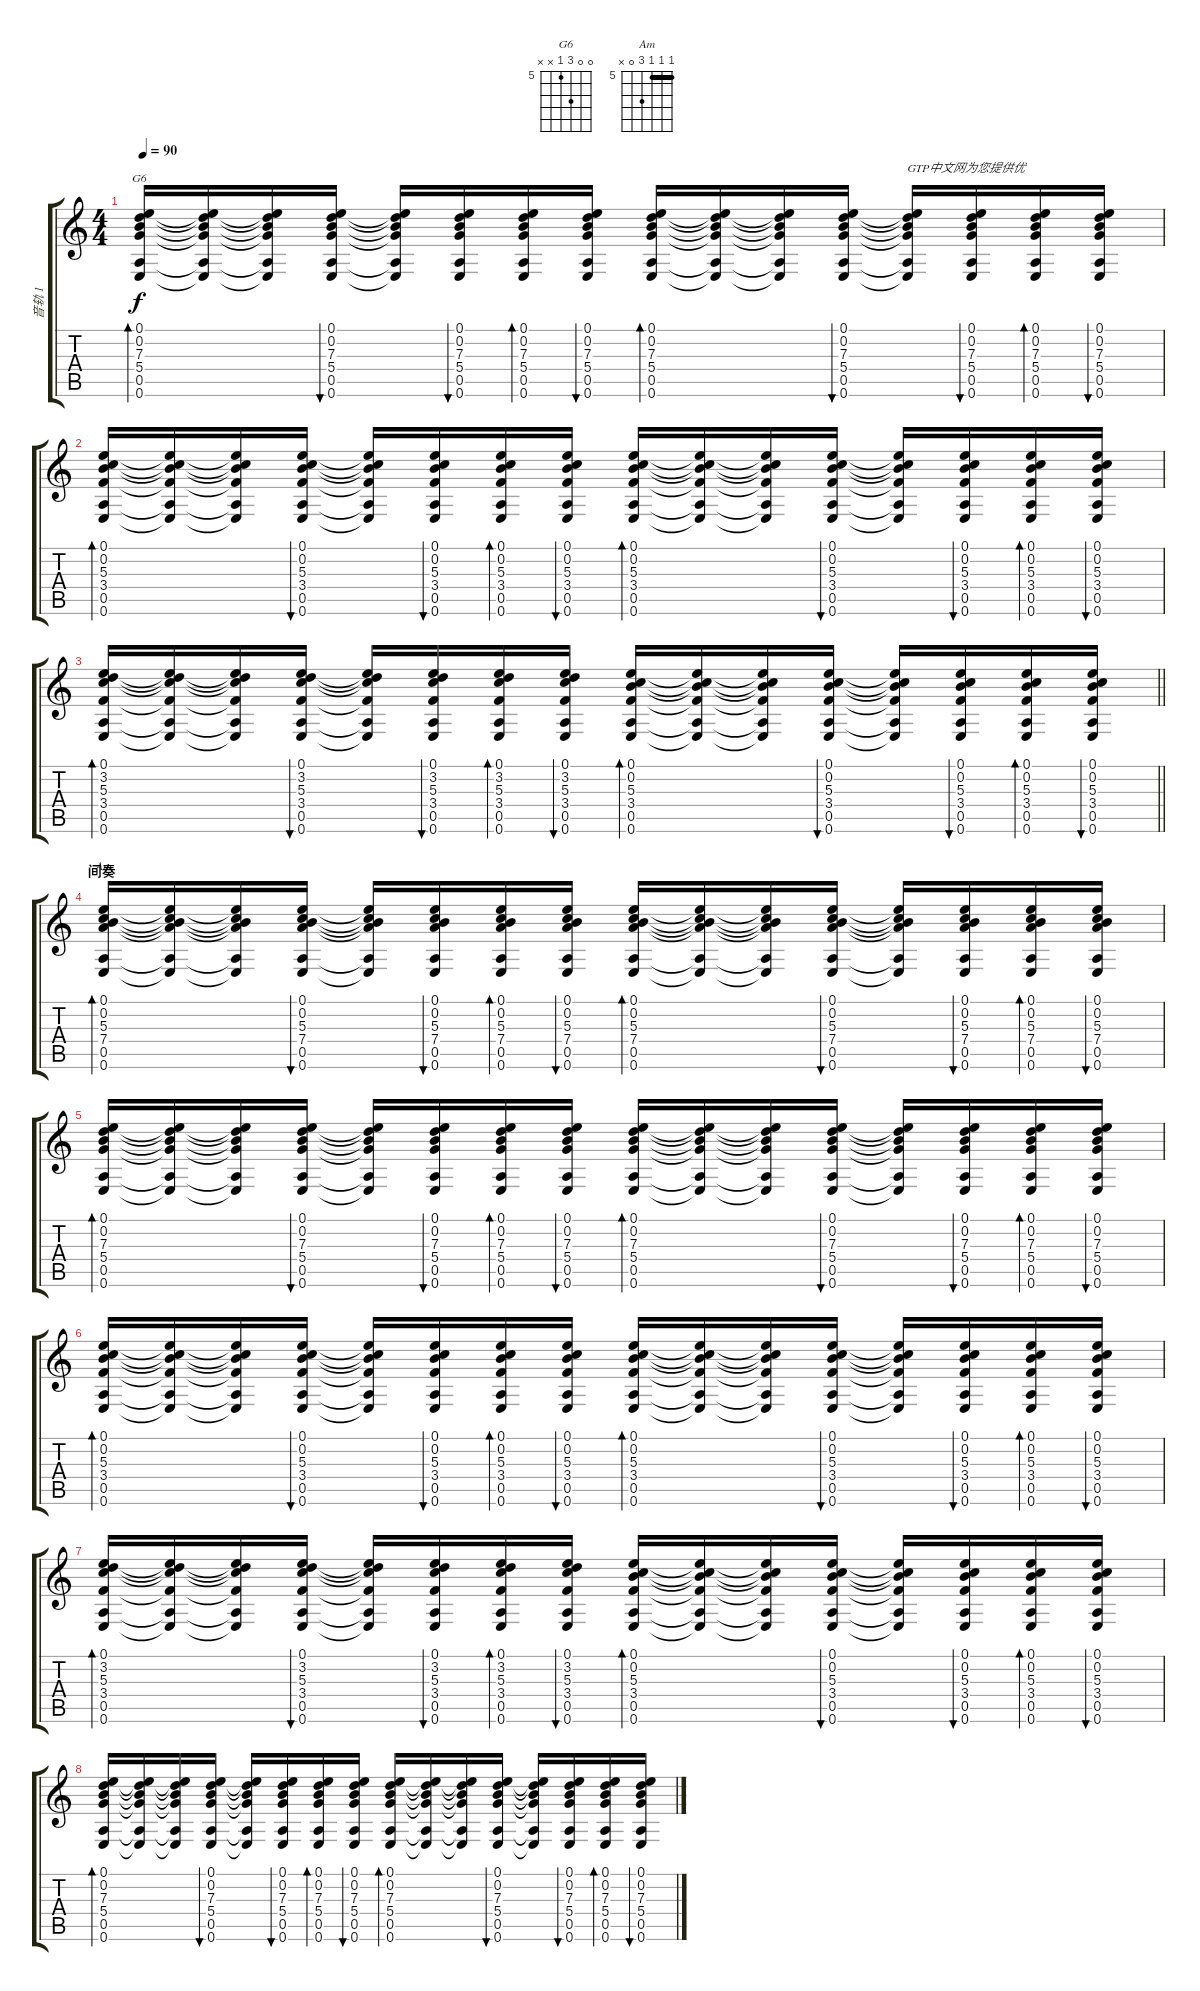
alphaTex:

\track ("音轨 1" "音轨 1") {instrument acousticguitarsteel}
\staff {score tabs}
\tuning (E4 B3 G3 D3 A2 E2) {hide}
\chord ("G6" 0 0 7 5 x x) {firstfret 5}
\chord ("Am" 5 5 5 7 0 x) {firstfret 5 barre 5}
\ts (4 4)
\tempo 90
\clef g2
\ks c
(0.1 0.2 7.3 5.4 0.5 0.6).16{bd 30 ch "G6" dy f} (0.1{t} 0.2{t} 7.3{t} 5.4{t} 0.5{t} 0.6{t}).16 (0.1{t} 0.2{t} 7.3{t} 5.4{t} 0.5{t} 0.6{t}).16 (0.1 0.2 7.3 5.4 0.5 0.6).16{bu 30} (0.1{t} 0.2{t} 7.3{t} 5.4{t} 0.5{t} 0.6{t}).16 (0.1 0.2 7.3 5.4 0.5 0.6).16{bu 30} (0.1 0.2 7.3 5.4 0.5 0.6).16{bd 30} (0.1 0.2 7.3 5.4 0.5 0.6).16{bu 30} (0.1 0.2 7.3 5.4 0.5 0.6).16{bd 30} (0.1{t} 0.2{t} 7.3{t} 5.4{t} 0.5{t} 0.6{t}).16 (0.1{t} 0.2{t} 7.3{t} 5.4{t} 0.5{t} 0.6{t}).16 (0.1 0.2 7.3 5.4 0.5 0.6).16{bu 30} (0.1{t} 0.2{t} 7.3{t} 5.4{t} 0.5{t} 0.6{t}).16{txt "GTP中文网为您提供优"} (0.1 0.2 7.3 5.4 0.5 0.6).16{bu 30} (0.1 0.2 7.3 5.4 0.5 0.6).16{bd 30} (0.1 0.2 7.3 5.4 0.5 0.6).16{bu 30} |
(0.1 0.2 5.3 3.4 0.5 0.6).16{bd 30} (0.1{t} 0.2{t} 5.3{t} 3.4{t} 0.5{t} 0.6{t}).16 (0.1{t} 0.2{t} 5.3{t} 3.4{t} 0.5{t} 0.6{t}).16 (0.1 0.2 5.3 3.4 0.5 0.6).16{bu 30} (0.1{t} 0.2{t} 5.3{t} 3.4{t} 0.5{t} 0.6{t}).16 (0.1 0.2 5.3 3.4 0.5 0.6).16{bu 30} (0.1 0.2 5.3 3.4 0.5 0.6).16{bd 30} (0.1 0.2 5.3 3.4 0.5 0.6).16{bu 30} (0.1 0.2 5.3 3.4 0.5 0.6).16{bd 30} (0.1{t} 0.2{t} 5.3{t} 3.4{t} 0.5{t} 0.6{t}).16 (0.1{t} 0.2{t} 5.3{t} 3.4{t} 0.5{t} 0.6{t}).16 (0.1 0.2 5.3 3.4 0.5 0.6).16{bu 30} (0.1{t} 0.2{t} 5.3{t} 3.4{t} 0.5{t} 0.6{t}).16 (0.1 0.2 5.3 3.4 0.5 0.6).16{bu 30} (0.1 0.2 5.3 3.4 0.5 0.6).16{bd 30} (0.1 0.2 5.3 3.4 0.5 0.6).16{bu 30} |
\barLineRight lightlight
(0.1 3.2 5.3 3.4 0.5 0.6).16{bd 30} (0.1{t} 3.2{t} 5.3{t} 3.4{t} 0.5{t} 0.6{t}).16 (0.1{t} 3.2{t} 5.3{t} 3.4{t} 0.5{t} 0.6{t}).16 (0.1 3.2 5.3 3.4 0.5 0.6).16{bu 30} (0.1{t} 3.2{t} 5.3{t} 3.4{t} 0.5{t} 0.6{t}).16 (0.1 3.2 5.3 3.4 0.5 0.6).16{bu 30} (0.1 3.2 5.3 3.4 0.5 0.6).16{bd 30} (0.1 3.2 5.3 3.4 0.5 0.6).16{bu 30} (0.1 0.2 5.3 3.4 0.5 0.6).16{bd 30} (0.1{t} 0.2{t} 5.3{t} 3.4{t} 0.5{t} 0.6{t}).16 (0.1{t} 0.2{t} 5.3{t} 3.4{t} 0.5{t} 0.6{t}).16 (0.1 0.2 5.3 3.4 0.5 0.6).16{bu 30} (0.1{t} 0.2{t} 5.3{t} 3.4{t} 0.5{t} 0.6{t}).16 (0.1 0.2 5.3 3.4 0.5 0.6).16{bu 30} (0.1 0.2 5.3 3.4 0.5 0.6).16{bd 30} (0.1 0.2 5.3 3.4 0.5 0.6).16{bu 30} |
\section ("" "间奏")
(0.1 0.2 5.3 7.4 0.5 0.6).16{bd 30 ch "Am"} (0.1{t} 0.2{t} 5.3{t} 7.4{t} 0.5{t} 0.6{t}).16 (0.1{t} 0.2{t} 5.3{t} 7.4{t} 0.5{t} 0.6{t}).16 (0.1 0.2 5.3 7.4 0.5 0.6).16{bu 30} (0.1{t} 0.2{t} 5.3{t} 7.4{t} 0.5{t} 0.6{t}).16 (0.1 0.2 5.3 7.4 0.5 0.6).16{bu 30} (0.1 0.2 5.3 7.4 0.5 0.6).16{bd 30} (0.1 0.2 5.3 7.4 0.5 0.6).16{bu 30} (0.1 0.2 5.3 7.4 0.5 0.6).16{bd 30} (0.1{t} 0.2{t} 5.3{t} 7.4{t} 0.5{t} 0.6{t}).16 (0.1{t} 0.2{t} 5.3{t} 7.4{t} 0.5{t} 0.6{t}).16 (0.1 0.2 5.3 7.4 0.5 0.6).16{bu 30} (0.1{t} 0.2{t} 5.3{t} 7.4{t} 0.5{t} 0.6{t}).16 (0.1 0.2 5.3 7.4 0.5 0.6).16{bu 30} (0.1 0.2 5.3 7.4 0.5 0.6).16{bd 30} (0.1 0.2 5.3 7.4 0.5 0.6).16{bu 30} |
(0.1 0.2 7.3 5.4 0.5 0.6).16{bd 30} (0.1{t} 0.2{t} 7.3{t} 5.4{t} 0.5{t} 0.6{t}).16 (0.1{t} 0.2{t} 7.3{t} 5.4{t} 0.5{t} 0.6{t}).16 (0.1 0.2 7.3 5.4 0.5 0.6).16{bu 30} (0.1{t} 0.2{t} 7.3{t} 5.4{t} 0.5{t} 0.6{t}).16 (0.1 0.2 7.3 5.4 0.5 0.6).16{bu 30} (0.1 0.2 7.3 5.4 0.5 0.6).16{bd 30} (0.1 0.2 7.3 5.4 0.5 0.6).16{bu 30} (0.1 0.2 7.3 5.4 0.5 0.6).16{bd 30} (0.1{t} 0.2{t} 7.3{t} 5.4{t} 0.5{t} 0.6{t}).16 (0.1{t} 0.2{t} 7.3{t} 5.4{t} 0.5{t} 0.6{t}).16 (0.1 0.2 7.3 5.4 0.5 0.6).16{bu 30} (0.1{t} 0.2{t} 7.3{t} 5.4{t} 0.5{t} 0.6{t}).16 (0.1 0.2 7.3 5.4 0.5 0.6).16{bu 30} (0.1 0.2 7.3 5.4 0.5 0.6).16{bd 30} (0.1 0.2 7.3 5.4 0.5 0.6).16{bu 30} |
(0.1 0.2 5.3 3.4 0.5 0.6).16{bd 30} (0.1{t} 0.2{t} 5.3{t} 3.4{t} 0.5{t} 0.6{t}).16 (0.1{t} 0.2{t} 5.3{t} 3.4{t} 0.5{t} 0.6{t}).16 (0.1 0.2 5.3 3.4 0.5 0.6).16{bu 30} (0.1{t} 0.2{t} 5.3{t} 3.4{t} 0.5{t} 0.6{t}).16 (0.1 0.2 5.3 3.4 0.5 0.6).16{bu 30} (0.1 0.2 5.3 3.4 0.5 0.6).16{bd 30} (0.1 0.2 5.3 3.4 0.5 0.6).16{bu 30} (0.1 0.2 5.3 3.4 0.5 0.6).16{bd 30} (0.1{t} 0.2{t} 5.3{t} 3.4{t} 0.5{t} 0.6{t}).16 (0.1{t} 0.2{t} 5.3{t} 3.4{t} 0.5{t} 0.6{t}).16 (0.1 0.2 5.3 3.4 0.5 0.6).16{bu 30} (0.1{t} 0.2{t} 5.3{t} 3.4{t} 0.5{t} 0.6{t}).16 (0.1 0.2 5.3 3.4 0.5 0.6).16{bu 30} (0.1 0.2 5.3 3.4 0.5 0.6).16{bd 30} (0.1 0.2 5.3 3.4 0.5 0.6).16{bu 30} |
(0.1 3.2 5.3 3.4 0.5 0.6).16{bd 30} (0.1{t} 3.2{t} 5.3{t} 3.4{t} 0.5{t} 0.6{t}).16 (0.1{t} 3.2{t} 5.3{t} 3.4{t} 0.5{t} 0.6{t}).16 (0.1 3.2 5.3 3.4 0.5 0.6).16{bu 30} (0.1{t} 3.2{t} 5.3{t} 3.4{t} 0.5{t} 0.6{t}).16 (0.1 3.2 5.3 3.4 0.5 0.6).16{bu 30} (0.1 3.2 5.3 3.4 0.5 0.6).16{bd 30} (0.1 3.2 5.3 3.4 0.5 0.6).16{bu 30} (0.1 0.2 5.3 3.4 0.5 0.6).16{bd 30} (0.1{t} 0.2{t} 5.3{t} 3.4{t} 0.5{t} 0.6{t}).16 (0.1{t} 0.2{t} 5.3{t} 3.4{t} 0.5{t} 0.6{t}).16 (0.1 0.2 5.3 3.4 0.5 0.6).16{bu 30} (0.1{t} 0.2{t} 5.3{t} 3.4{t} 0.5{t} 0.6{t}).16 (0.1 0.2 5.3 3.4 0.5 0.6).16{bu 30} (0.1 0.2 5.3 3.4 0.5 0.6).16{bd 30} (0.1 0.2 5.3 3.4 0.5 0.6).16{bu 30} |
(0.1 0.2 7.3 5.4 0.5 0.6).16{bd 30} (0.1{t} 0.2{t} 7.3{t} 5.4{t} 0.5{t} 0.6{t}).16 (0.1{t} 0.2{t} 7.3{t} 5.4{t} 0.5{t} 0.6{t}).16 (0.1 0.2 7.3 5.4 0.5 0.6).16{bu 30} (0.1{t} 0.2{t} 7.3{t} 5.4{t} 0.5{t} 0.6{t}).16 (0.1 0.2 7.3 5.4 0.5 0.6).16{bu 30} (0.1 0.2 7.3 5.4 0.5 0.6).16{bd 30} (0.1 0.2 7.3 5.4 0.5 0.6).16{bu 30} (0.1 0.2 7.3 5.4 0.5 0.6).16{bd 30} (0.1{t} 0.2{t} 7.3{t} 5.4{t} 0.5{t} 0.6{t}).16 (0.1{t} 0.2{t} 7.3{t} 5.4{t} 0.5{t} 0.6{t}).16 (0.1 0.2 7.3 5.4 0.5 0.6).16{bu 30} (0.1{t} 0.2{t} 7.3{t} 5.4{t} 0.5{t} 0.6{t}).16 (0.1 0.2 7.3 5.4 0.5 0.6).16{bu 30} (0.1 0.2 7.3 5.4 0.5 0.6).16{bd 30} (0.1 0.2 7.3 5.4 0.5 0.6).16{bu 30}
